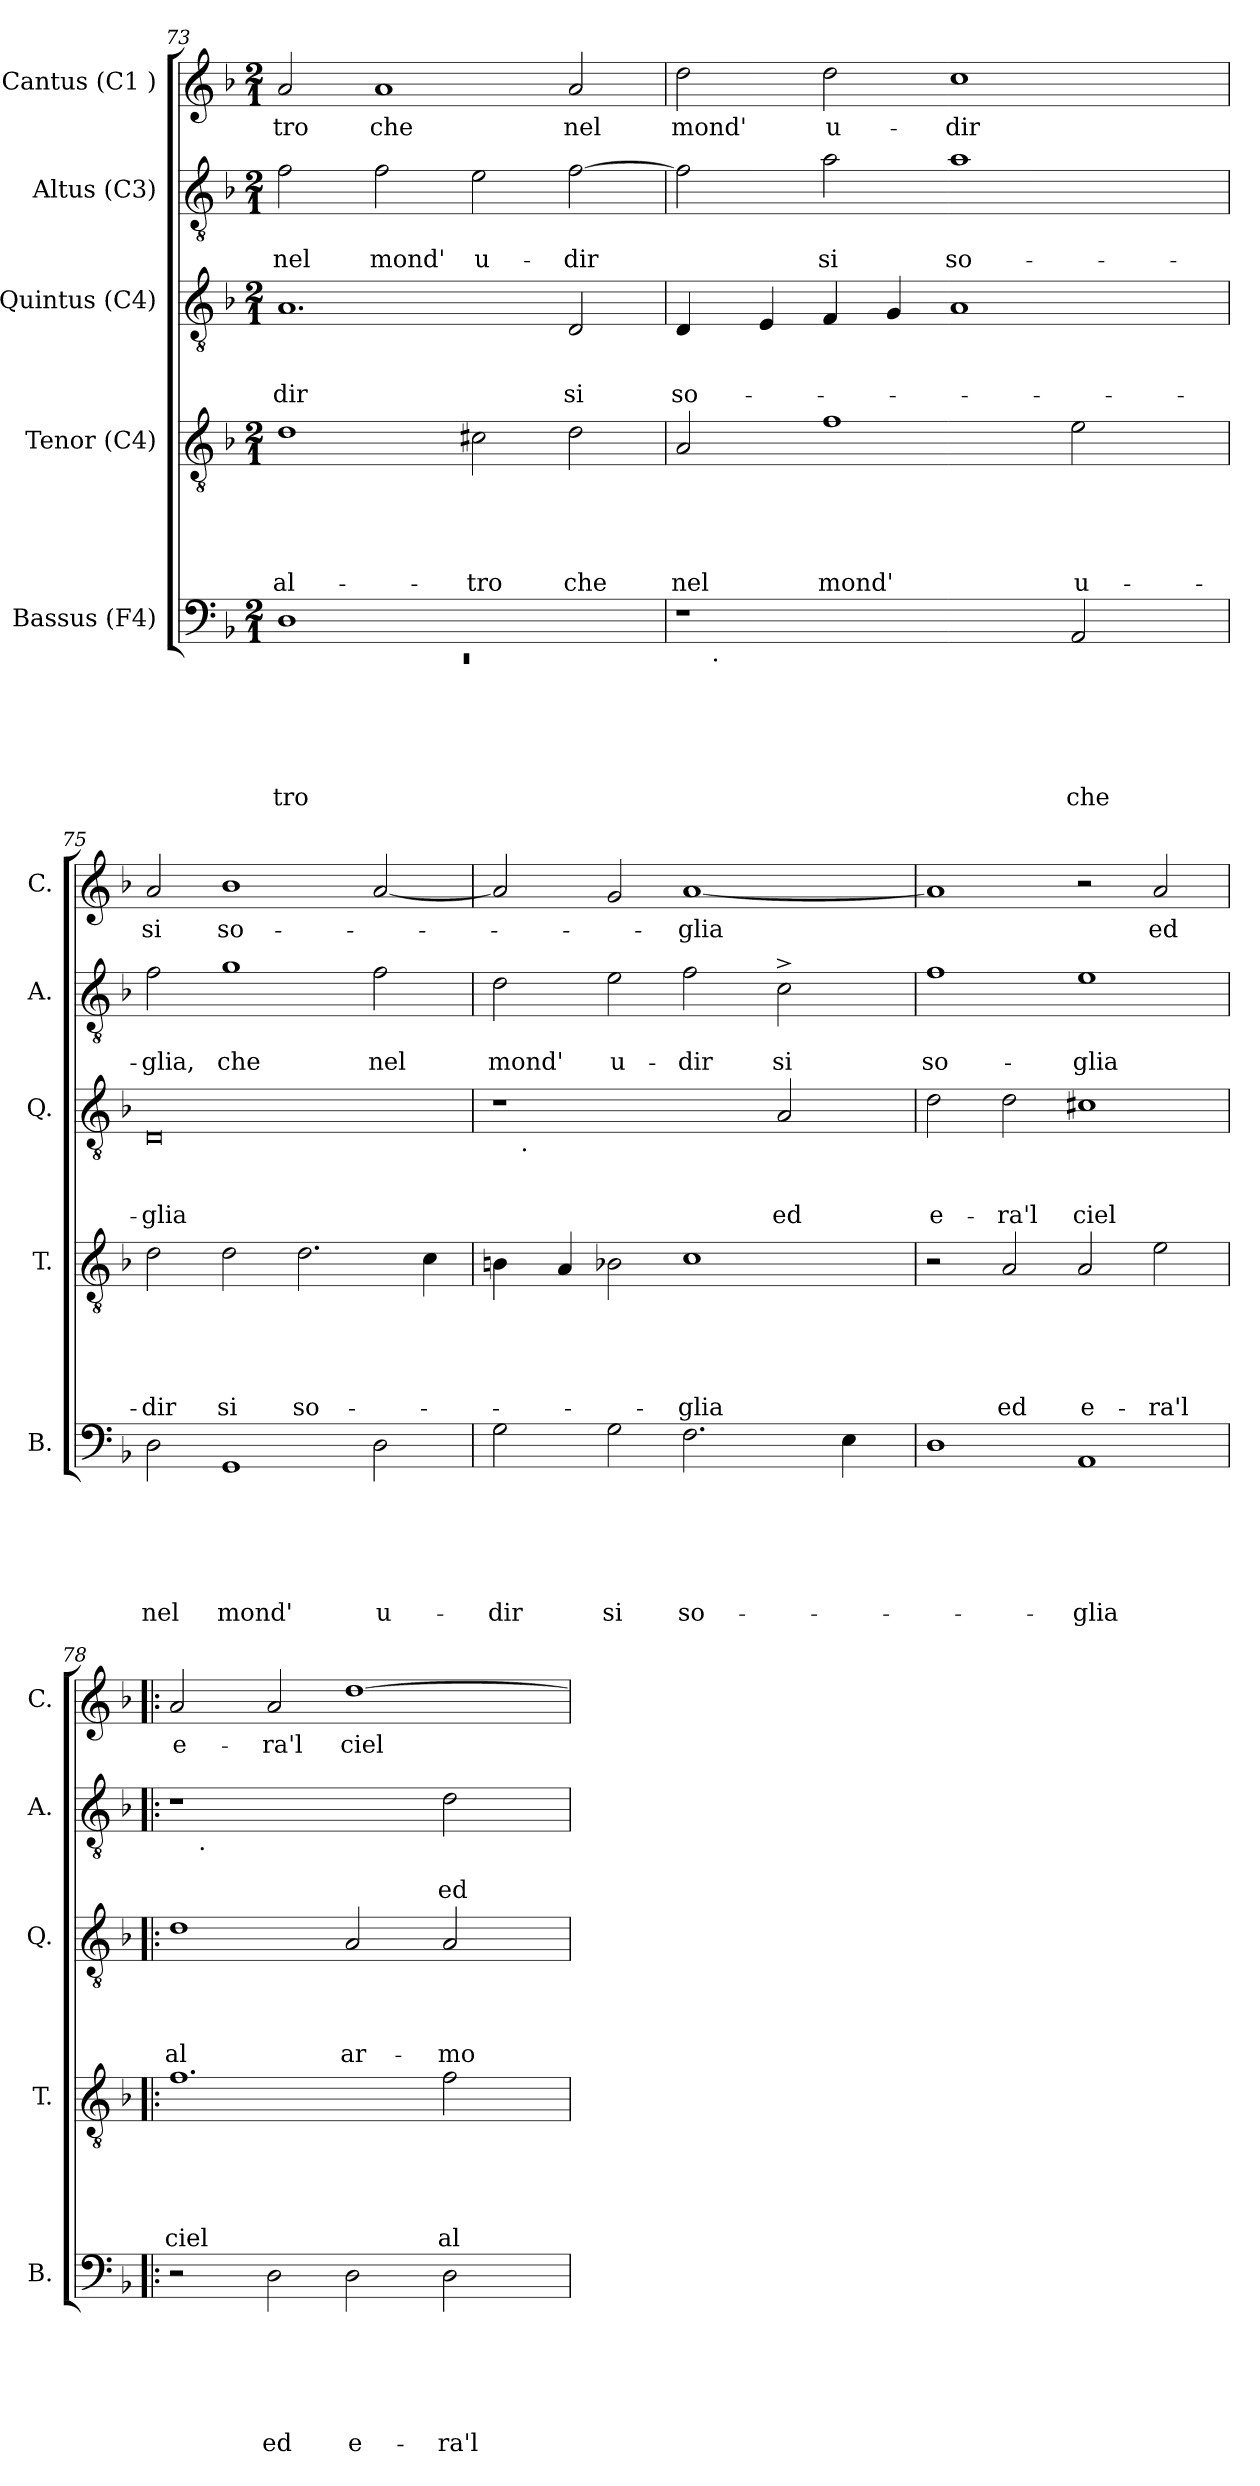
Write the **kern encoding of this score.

**kern	**text	**text	**text	**text	**text	**text	**kern	**text	**text	**text	**text	**text	**kern	**text	**text	**text	**text	**kern	**text	**text	**kern	**text
*part5	*part5	*part5	*part5	*part5	*part5	*part5	*part4	*part4	*part4	*part4	*part4	*part4	*part3	*part3	*part3	*part3	*part3	*part2	*part2	*part2	*part1	*part1
*staff5	*staff5	*staff5	*staff5	*staff5	*staff5	*staff5	*staff4	*staff4	*staff4	*staff4	*staff4	*staff4	*staff3	*staff3	*staff3	*staff3	*staff3	*staff2	*staff2	*staff2	*staff1	*staff1
*I"Bassus (F4)	*	*	*	*	*	*	*I"Tenor (C4)	*	*	*	*	*	*I"Quintus (C4)	*	*	*	*	*I"Altus (C3)	*	*	*I"Cantus (C1 )	*
*I'B.	*	*	*	*	*	*	*I'T.	*	*	*	*	*	*I'Q.	*	*	*	*	*I'A.	*	*	*I'C.	*
*clefF4	*	*	*	*	*	*	*clefGv2	*	*	*	*	*	*clefGv2	*	*	*	*	*clefGv2	*	*	*clefG2	*
*k[b-]	*	*	*	*	*	*	*k[b-]	*	*	*	*	*	*k[b-]	*	*	*	*	*k[b-]	*	*	*k[b-]	*
*F:	*	*	*	*	*	*	*F:	*	*	*	*	*	*F:	*	*	*	*	*F:	*	*	*F:	*
*M2/1	*	*	*	*	*	*	*M2/1	*	*	*	*	*	*M2/1	*	*	*	*	*M2/1	*	*	*M2/1	*
=73	=73	=73	=73	=73	=73	=73	=73	=73	=73	=73	=73	=73	=73	=73	=73	=73	=73	=73	=73	=73	=73	=73
*^	*	*	*	*	*	*	*	*	*	*	*	*	*	*	*	*	*	*	*	*	*	*
!	!LO:N:vis=1	!	!	!	!	!	!LO:LY:b	!	!	!	!	!	!LO:LY:b	!	!	!	!LO:LY:b	!	!	!	!LO:LY:b	!	!LO:LY:b
1D	0rEE	.	.	.	.	.	-tro	1d	.	.	.	.	al-	1.A	.	.	-dir	.	2f\	.	nel	2a/	-tro
!	!	!	!	!	!	!	!	!	!	!	!	!	!	!	!	!	!	!	!	!	!LO:LY:b	!	!LO:LY:b
.	.	.	.	.	.	.	.	.	.	.	.	.	.	.	.	.	.	.	2f\	.	mond'	1a	che
!	!	!	!	!	!	!	!	!	!	!	!	!	!LO:LY:b	!	!	!	!	!	!	!	!LO:LY:b	!	!
1ryy	.	.	.	.	.	.	.	2c#X\	.	.	.	.	-tro	.	.	.	.	.	2e\	.	u-	.	.
!	!	!	!	!	!	!	!	!	!	!	!	!	!LO:LY:b	!	!	!	!LO:LY:b	!	!	!	!LO:LY:b	!	!LO:LY:b
.	.	.	.	.	.	.	.	2d\	.	.	.	.	che	2D/	.	.	si	.	[<2f\	.	-dir	2a/	nel
!!LO:LB:g=z
=74	=74	=74	=74	=74	=74	=74	=74	=74	=74	=74	=74	=74	=74	=74	=74	=74	=74	=74	=74	=74	=74	=74	=74
!	!	!	!	!	!	!	!	!	!	!	!	!	!LO:LY:b	!	!	!	!LO:LY:b	!	!	!	!	!	!LO:LY:b
1r	16.ryy	.	.	.	.	.	.	2A/	.	.	.	.	nel	4D/	.	.	so-	.	2f\]	.	.	2dd\	mond'
!	!LO:TX:b:t=.	!	!	!	!	!	!	!	!	!	!	!	!	!	!	!	!	!	!	!	!	!	!
.	1ryy	.	.	.	.	.	.	.	.	.	.	.	.	.	.	.	.	.	.	.	.	.	.
.	.	.	.	.	.	.	.	.	.	.	.	.	.	4E/	.	.	.	.	.	.	.	.	.
!	!	!	!	!	!	!	!	!	!	!	!	!	!LO:LY:b	!	!	!	!	!	!	!	!LO:LY:b	!	!LO:LY:b
.	.	.	.	.	.	.	.	1f	.	.	.	.	mond'	4F/	.	.	.	.	2a\	.	si	2dd\	u-
.	.	.	.	.	.	.	.	.	.	.	.	.	.	4G/	.	.	.	.	.	.	.	.	.
!	!	!	!	!	!	!	!	!	!	!	!	!	!	!	!	!	!	!	!	!	!LO:LY:b	!	!LO:LY:b
2ryy	.	.	.	.	.	.	.	.	.	.	.	.	.	1A	.	.	.	.	1a	.	so-	1cc	-dir
.	2ryy	.	.	.	.	.	.	.	.	.	.	.	.	.	.	.	.	.	.	.	.	.	.
!	!	!	!	!	!	!	!LO:LY:b	!	!	!	!	!	!LO:LY:b	!	!	!	!	!	!	!	!	!	!
2AA/	.	.	.	.	.	.	che	2e\	.	.	.	.	u-	.	.	.	.	.	.	.	.	.	.
.	4ryy	.	.	.	.	.	.	.	.	.	.	.	.	.	.	.	.	.	.	.	.	.	.
.	8ryy	.	.	.	.	.	.	.	.	.	.	.	.	.	.	.	.	.	.	.	.	.	.
.	32ryy	.	.	.	.	.	.	.	.	.	.	.	.	.	.	.	.	.	.	.	.	.	.
=75	=75	=75	=75	=75	=75	=75	=75	=75	=75	=75	=75	=75	=75	=75	=75	=75	=75	=75	=75	=75	=75	=75	=75
!	!	!	!	!	!	!	!LO:LY:b	!	!	!	!	!	!LO:LY:b	!	!	!	!LO:LY:b	!	!	!	!LO:LY:b	!	!LO:LY:b
*v	*v	*	*	*	*	*	*	*	*	*	*	*	*	*	*	*	*	*	*	*	*	*	*
2D\	.	.	.	.	.	nel	2d\	.	.	.	.	-dir	0D	.	.	-glia	.	2f\	.	-glia,	2a/	si
!	!	!	!	!	!	!LO:LY:b	!	!	!	!	!	!LO:LY:b	!	!	!	!	!	!	!	!LO:LY:b	!	!LO:LY:b
1GG	.	.	.	.	.	mond'	2d\	.	.	.	.	si	.	.	.	.	.	1g	.	che	1b-	so-
!	!	!	!	!	!	!	!	!	!	!	!	!LO:LY:b	!	!	!	!	!	!	!	!	!	!
.	.	.	.	.	.	.	2.d\	.	.	.	.	so-	.	.	.	.	.	.	.	.	.	.
!	!	!	!	!	!	!LO:LY:b	!	!	!	!	!	!	!	!	!	!	!	!	!	!LO:LY:b	!	!
2D\	.	.	.	.	.	u-	.	.	.	.	.	.	.	.	.	.	.	2f\	.	nel	[<2a/	.
.	.	.	.	.	.	.	4c\	.	.	.	.	.	.	.	.	.	.	.	.	.	.	.
=76	=76	=76	=76	=76	=76	=76	=76	=76	=76	=76	=76	=76	=76	=76	=76	=76	=76	=76	=76	=76	=76	=76
!	!	!	!	!	!	!LO:LY:b	!	!	!	!	!	!	!	!	!	!	!	!	!	!LO:LY:b	!	!
*	*	*	*	*	*	*	*	*	*	*	*	*	*^	*	*	*	*	*	*	*	*	*
2G\	.	.	.	.	.	-dir	4B\	.	.	.	.	.	1r	16.ryy	.	.	.	.	2d\	.	mond'	2a/]	.
!	!	!	!	!	!	!	!	!	!	!	!	!	!	!LO:TX:b:t=.	!	!	!	!	!	!	!	!	!
.	.	.	.	.	.	.	.	.	.	.	.	.	.	1ryy	.	.	.	.	.	.	.	.	.
.	.	.	.	.	.	.	4A/	.	.	.	.	.	.	.	.	.	.	.	.	.	.	.	.
!	!	!	!	!	!	!LO:LY:b	!	!	!	!	!	!	!	!	!	!	!	!	!	!	!LO:LY:b	!	!
2G\	.	.	.	.	.	si	2B-\	.	.	.	.	.	.	.	.	.	.	.	2e\	.	u-	2g/	.
!	!	!	!	!	!	!LO:LY:b	!	!	!	!	!	!LO:LY:b	!	!	!	!	!	!	!	!	!LO:LY:b	!	!LO:LY:b
2.F\	.	.	.	.	.	so-	1c	.	.	.	.	-glia	2ryy	.	.	.	.	.	2f\	.	-dir	[<1a	-glia
.	.	.	.	.	.	.	.	.	.	.	.	.	.	2ryy	.	.	.	.	.	.	.	.	.
!	!	!	!	!	!	!	!	!	!	!	!	!	!	!	!	!	!LO:LY:b	!	!	!	!LO:LY:b	!	!
.	.	.	.	.	.	.	.	.	.	.	.	.	2A/	.	.	.	ed	.	2c^>\	.	si	.	.
.	.	.	.	.	.	.	.	.	.	.	.	.	.	4ryy	.	.	.	.	.	.	.	.	.
4E\	.	.	.	.	.	.	.	.	.	.	.	.	.	.	.	.	.	.	.	.	.	.	.
.	.	.	.	.	.	.	.	.	.	.	.	.	.	8ryy	.	.	.	.	.	.	.	.	.
.	.	.	.	.	.	.	.	.	.	.	.	.	.	32ryy	.	.	.	.	.	.	.	.	.
=77	=77	=77	=77	=77	=77	=77	=77	=77	=77	=77	=77	=77	=77	=77	=77	=77	=77	=77	=77	=77	=77	=77	=77
!	!	!	!	!	!	!	!	!	!	!	!	!	!	!	!	!	!LO:LY:b	!	!	!	!LO:LY:b	!	!
*	*	*	*	*	*	*	*	*	*	*	*	*	*v	*v	*	*	*	*	*	*	*	*	*
1D	.	.	.	.	.	.	2r	.	.	.	.	.	2d\	.	.	e-	.	1f	.	so-	1a]	.
!	!	!	!	!	!	!	!	!	!	!	!	!LO:LY:b	!	!	!	!LO:LY:b	!	!	!	!	!	!
.	.	.	.	.	.	.	2A/	.	.	.	.	ed	2d\	.	.	-ra'l	.	.	.	.	.	.
!	!	!	!	!	!	!LO:LY:b	!	!	!	!	!	!LO:LY:b	!	!	!	!LO:LY:b	!	!	!	!LO:LY:b	!	!
1AA	.	.	.	.	.	-glia	2A/	.	.	.	.	e-	1c#X	.	.	ciel	.	1e	.	-glia	2r	.
!	!	!	!	!	!	!	!	!	!	!	!	!LO:LY:b	!	!	!	!	!	!	!	!	!	!LO:LY:b
.	.	.	.	.	.	.	2e\	.	.	.	.	-ra'l	.	.	.	.	.	.	.	.	2a/	ed
!!LO:LB:g=z
=78!|:	=78!|:	=78!|:	=78!|:	=78!|:	=78!|:	=78!|:	=78!|:	=78!|:	=78!|:	=78!|:	=78!|:	=78!|:	=78!|:	=78!|:	=78!|:	=78!|:	=78!|:	=78!|:	=78!|:	=78!|:	=78!|:	=78!|:
!	!	!	!	!	!	!	!	!	!	!	!	!LO:LY:b	!	!	!	!	!LO:LY:b	!	!	!	!	!LO:LY:b
*	*	*	*	*	*	*	*	*	*	*	*	*	*	*	*	*	*	*^	*	*	*	*
2r	.	.	.	.	.	.	1.f	.	.	.	.	ciel	1d	.	.	.	al	1r	16.ryy	.	.	2a/	e-
!	!	!	!	!	!	!	!	!	!	!	!	!	!	!	!	!	!	!	!LO:TX:b:t=.	!	!	!	!
.	.	.	.	.	.	.	.	.	.	.	.	.	.	.	.	.	.	.	1ryy	.	.	.	.
!	!	!	!	!	!	!LO:LY:b	!	!	!	!	!	!	!	!	!	!	!	!	!	!	!	!	!LO:LY:b
2D\	.	.	.	.	.	ed	.	.	.	.	.	.	.	.	.	.	.	.	.	.	.	2a/	-ra'l
!	!	!	!	!	!	!LO:LY:b	!	!	!	!	!	!	!	!	!	!	!LO:LY:b	!	!	!	!	!	!LO:LY:b
2D\	.	.	.	.	.	e-	.	.	.	.	.	.	2A/	.	.	.	ar-	2ryy	.	.	.	[>1dd	ciel
.	.	.	.	.	.	.	.	.	.	.	.	.	.	.	.	.	.	.	2ryy	.	.	.	.
!	!	!	!	!	!	!LO:LY:b	!	!	!	!	!	!LO:LY:b	!	!	!	!	!LO:LY:b	!	!	!	!LO:LY:b	!	!
2D\	.	.	.	.	.	-ra'l	2f\	.	.	.	.	al	2A/	.	.	.	-mo-	2d\	.	.	ed	.	.
.	.	.	.	.	.	.	.	.	.	.	.	.	.	.	.	.	.	.	4ryy	.	.	.	.
.	.	.	.	.	.	.	.	.	.	.	.	.	.	.	.	.	.	.	8ryy	.	.	.	.
.	.	.	.	.	.	.	.	.	.	.	.	.	.	.	.	.	.	.	32ryy	.	.	.	.
*	*	*	*	*	*	*	*	*	*	*	*	*	*	*	*	*	*	*v	*v	*	*	*	*
=	=	=	=	=	=	=	=	=	=	=	=	=	=	=	=	=	=	=	=	=	=	=
*-	*-	*-	*-	*-	*-	*-	*-	*-	*-	*-	*-	*-	*-	*-	*-	*-	*-	*-	*-	*-	*-	*-
